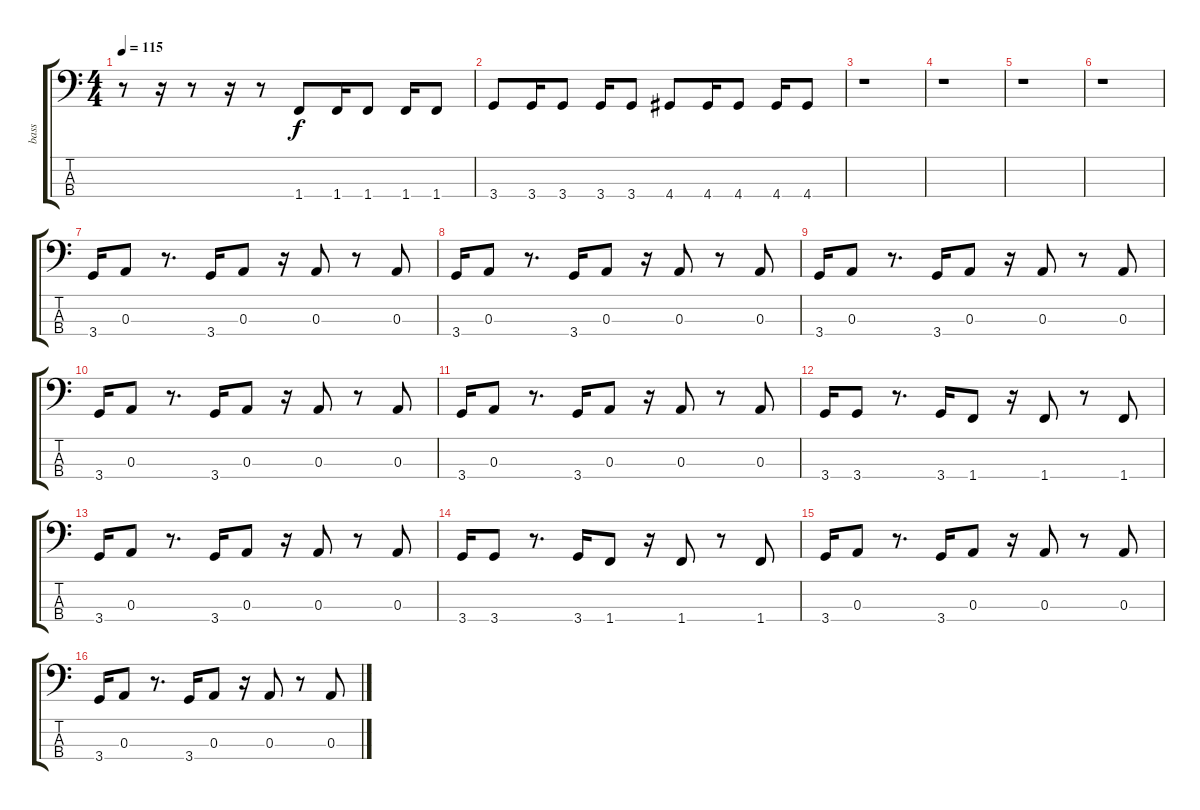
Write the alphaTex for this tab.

\track ("bass" "bass") {instrument synthbass2}
\staff {score tabs}
\tuning (G2 D2 A1 E1) {hide}
\ts (4 4)
\tempo 115
\clef f4
\ks c
r.8{dy f} r.16 r.8 r.16 r.8 1.4.8 1.4.16 1.4.8 1.4.16 1.4.8 |
3.4.8 3.4.16 3.4.8 3.4.16 3.4.8 4.4.8 4.4.16 4.4.8 4.4.16 4.4.8 |
r.1 |
r.1 |
r.1 |
r.1 |
3.4.16 0.3.8 r.8{d} 3.4.16 0.3.8 r.16 0.3.8 r.8 0.3.8 |
3.4.16 0.3.8 r.8{d} 3.4.16 0.3.8 r.16 0.3.8 r.8 0.3.8 |
3.4.16 0.3.8 r.8{d} 3.4.16 0.3.8 r.16 0.3.8 r.8 0.3.8 |
3.4.16 0.3.8 r.8{d} 3.4.16 0.3.8 r.16 0.3.8 r.8 0.3.8 |
3.4.16 0.3.8 r.8{d} 3.4.16 0.3.8 r.16 0.3.8 r.8 0.3.8 |
3.4.16 3.4.8 r.8{d} 3.4.16 1.4.8 r.16 1.4.8 r.8 1.4.8 |
3.4.16 0.3.8 r.8{d} 3.4.16 0.3.8 r.16 0.3.8 r.8 0.3.8 |
3.4.16 3.4.8 r.8{d} 3.4.16 1.4.8 r.16 1.4.8 r.8 1.4.8 |
3.4.16 0.3.8 r.8{d} 3.4.16 0.3.8 r.16 0.3.8 r.8 0.3.8 |
3.4.16 0.3.8 r.8{d} 3.4.16 0.3.8 r.16 0.3.8 r.8 0.3.8
